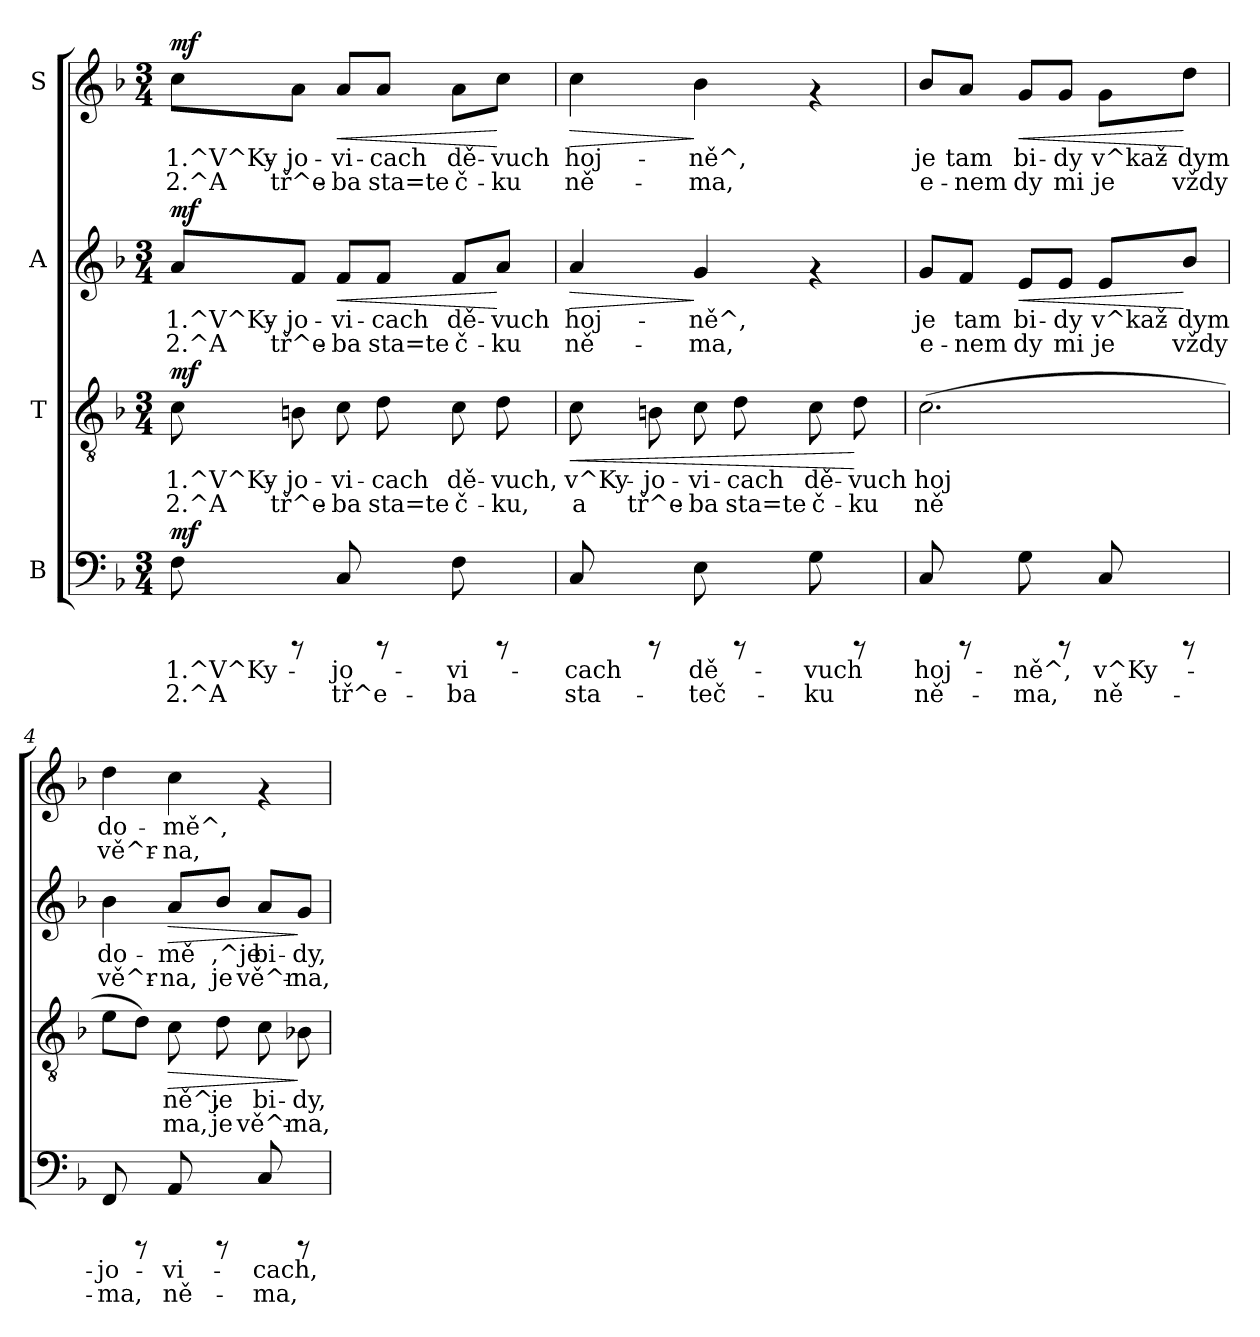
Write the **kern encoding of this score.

**kern	**text	**text	**dynam	**kern	**text	**text	**dynam	**kern	**text	**text	**dynam	**kern	**text	**text	**dynam
*part4	*part4	*part4	*part4	*part3	*part3	*part3	*part3	*part2	*part2	*part2	*part2	*part1	*part1	*part1	*part1
*staff4	*staff4	*staff4	*staff4	*staff3	*staff3	*staff3	*staff3	*staff2	*staff2	*staff2	*staff2	*staff1	*staff1	*staff1	*staff1
*I"B	*	*	*	*I"T	*	*	*	*I"A	*	*	*	*I"S	*	*	*
!!LO:PB:g=z
*stria5	*	*	*	*stria5	*	*	*	*stria5	*	*	*	*stria5	*	*	*
*clefF4	*	*	*	*clefGv2	*	*	*	*clefG2	*	*	*	*clefG2	*	*	*
*k[b-]	*	*	*	*k[b-]	*	*	*	*k[b-]	*	*	*	*k[b-]	*	*	*
*F:	*	*	*	*F:	*	*	*	*F:	*	*	*	*F:	*	*	*
*M3/4	*	*	*	*M3/4	*	*	*	*M3/4	*	*	*	*M3/4	*	*	*
=1	=1	=1	=1	=1	=1	=1	=1	=1	=1	=1	=1	=1	=1	=1	=1
!	!LO:LY:b:rj	!LO:LY:b:rj	!LO:DY:a	!	!LO:LY:b:rj	!LO:LY:b:rj	!LO:DY:a	!	!LO:LY:b:rj	!LO:LY:b:rj	!LO:DY:a	!	!LO:LY:b:rj	!LO:LY:b:rj	!LO:DY:a
8F\	1.^V^Ky-	-2.^A	mf	8c\	1.^V^Ky-	-2.^A	mf	8a/L	1.^V^Ky-	-2.^A	mf	8cc\L	1.^V^Ky-	-2.^A	mf
!	!	!	!	!	!LO:LY:b:rj	!LO:LY:b:rj	!	!	!LO:LY:b:rj	!LO:LY:b:rj	!	!	!LO:LY:b:rj	!LO:LY:b:rj	!
8rCCC	.	.	.	8Bn\	jo-	-tř^e-	.	8f/J	jo-	-tř^e-	.	8a\J	jo-	-tř^e-	.
!	!LO:LY:b:rj	!LO:LY:b:rj	!	!	!LO:LY:b:rj	!LO:LY:b:rj	!	!	!LO:LY:b:rj	!LO:LY:b:rj	!LO:HP:b	!	!LO:LY:b:rj	!LO:LY:b:rj	!LO:HP:b
8C/	jo-	-tř^e-	.	8c\	-vi-	-ba	.	8f/L	-vi-	-ba	<	8a/L	-vi-	-ba	<
!	!	!	!	!	!LO:LY:b:rj	!LO:LY:b:rj	!	!	!LO:LY:b:rj	!LO:LY:b:rj	!	!	!LO:LY:b:rj	!LO:LY:b:rj	!
8rCCC	.	.	.	8d\	cach	sta=te	.	8f/J	cach	sta=te	.	8a/J	cach	sta=te	.
!	!LO:LY:b:rj	!LO:LY:b:rj	!	!	!LO:LY:b:rj	!LO:LY:b:rj	!	!	!LO:LY:b:rj	!LO:LY:b:rj	!	!	!LO:LY:b:rj	!LO:LY:b:rj	!
8F\	-vi-	-ba	.	8c\	dě-	-č-	.	8f/L	dě-	-č-	.	8a\L	dě-	-č-	.
!	!	!	!	!	!LO:LY:b:rj	!LO:LY:b:rj	!	!	!LO:LY:b:rj	!LO:LY:b:rj	!	!	!LO:LY:b:rj	!LO:LY:b:rj	!
8rCCC	.	.	.	8d\	-vuch,	ku,	.	8a/J	-vuch	ku	[	8cc\J	-vuch	ku	[
=2	=2	=2	=2	=2	=2	=2	=2	=2	=2	=2	=2	=2	=2	=2	=2
!	!LO:LY:b:rj	!LO:LY:b:rj	!	!	!LO:LY:b:rj	!LO:LY:b:rj	!LO:HP:b	!	!LO:LY:b:rj	!LO:LY:b:rj	!LO:HP:b	!	!LO:LY:b:rj	!LO:LY:b:rj	!LO:HP:b
8C/	cach	sta-	.	8c\	v^Ky-	-a	<	4a/	hoj-	-ně-	>	4cc\	hoj-	-ně-	>
!	!	!	!	!	!LO:LY:b:rj	!LO:LY:b:rj	!	!	!	!	!	!	!	!	!
8rCCC	.	.	.	8Bn\	jo-	-tř^e-	.	.	.	.	.	.	.	.	.
!	!LO:LY:b:rj	!LO:LY:b:rj	!	!	!LO:LY:b:rj	!LO:LY:b:rj	!	!	!LO:LY:b:rj	!LO:LY:b:rj	!	!	!LO:LY:b:rj	!LO:LY:b:rj	!
8E\	-dě-	-teč-	.	8c\	-vi-	-ba	.	4g/	-ně^,	ma,	]	4b-\	-ně^,	ma,	]
!	!	!	!	!	!LO:LY:b:rj	!LO:LY:b:rj	!	!	!	!	!	!	!	!	!
8rCCC	.	.	.	8d\	cach	sta=te	.	.	.	.	.	.	.	.	.
!	!LO:LY:b:rj	!LO:LY:b:rj	!	!	!LO:LY:b:rj	!LO:LY:b:rj	!	!	!	!	!	!	!	!	!
8G\	-vuch	ku	.	8c\	dě-	-č-	.	4rf	.	.	.	4rf	.	.	.
!	!	!	!	!	!LO:LY:b:rj	!LO:LY:b:rj	!	!	!	!	!	!	!	!	!
8rCCC	.	.	.	8d\	-vuch	ku	[	.	.	.	.	.	.	.	.
=3	=3	=3	=3	=3	=3	=3	=3	=3	=3	=3	=3	=3	=3	=3	=3
!	!LO:LY:b:rj	!LO:LY:b:rj	!	!	!LO:LY:b:rj	!LO:LY:b:rj	!	!	!LO:LY:b:rj	!LO:LY:b:rj	!	!	!LO:LY:b:rj	!LO:LY:b:rj	!
8C/	hoj-	-ně-	.	(>2.c\	hoj-	-ně-	.	8g/L	je	e-	.	8b-/L	je	e-	.
!	!	!	!	!	!	!	!	!	!LO:LY:b:rj	!LO:LY:b:rj	!	!	!LO:LY:b:rj	!LO:LY:b:rj	!
8rCCC	.	.	.	.	.	.	.	8f/J	-tam	nem	.	8a/J	-tam	nem	.
!	!LO:LY:b:rj	!LO:LY:b:rj	!	!	!	!	!	!	!LO:LY:b:rj	!LO:LY:b:rj	!LO:HP:b	!	!LO:LY:b:rj	!LO:LY:b:rj	!LO:HP:b
8G\	-ně^,	ma,	.	.	.	.	.	8e/L	bi-	-dy	<	8g/L	bi-	-dy	<
!	!	!	!	!	!	!	!	!	!LO:LY:b:rj	!LO:LY:b:rj	!	!	!LO:LY:b:rj	!LO:LY:b:rj	!
8rCCC	.	.	.	.	.	.	.	8e/J	dy	mi	.	8g/J	dy	mi	.
!	!LO:LY:b:rj	!LO:LY:b:rj	!	!	!	!	!	!	!LO:LY:b:rj	!LO:LY:b:rj	!	!	!LO:LY:b:rj	!LO:LY:b:rj	!
8C/	v^Ky-	-ně-	.	.	.	.	.	8e/L	v^kaž-	-je	.	8g\L	v^kaž-	-je	.
!	!	!	!	!	!	!	!	!	!LO:LY:b:rj	!LO:LY:b:rj	!	!	!LO:LY:b:rj	!LO:LY:b:rj	!
8rCCC	.	.	.	.	.	.	.	8b-/J	dym	vždy	[	8dd\J	dym	vždy	[
=4	=4	=4	=4	=4	=4	=4	=4	=4	=4	=4	=4	=4	=4	=4	=4
!	!LO:LY:b:rj	!LO:LY:b:rj	!	!	!LO:LY:b:rj	!LO:LY:b:rj	!	!	!LO:LY:b:rj	!LO:LY:b:rj	!	!	!LO:LY:b:rj	!LO:LY:b:rj	!
8FF/	-jo-	-ma,	.	8e\L	--	-	.	4b-\	do-	-vě^r-	.	4dd\	do-	-vě^r-	.
!	!	!	!	!	!LO:LY:b:rj	!LO:LY:b:rj	!	!	!	!	!	!	!	!	!
8rCCC	.	.	.	8d\J)	-	-	.	.	.	.	.	.	.	.	.
!	!LO:LY:b:rj	!LO:LY:b:rj	!	!	!LO:LY:b:rj	!LO:LY:b:rj	!LO:HP:b	!	!LO:LY:b:rj	!LO:LY:b:rj	!LO:HP:b	!	!LO:LY:b:rj	!LO:LY:b:rj	!
8AA/	vi-	-ně-	.	8c\	ně^,	ma,	>	8a/L	-mě	na,	>	4cc\	-mě^,	na,	.
!	!	!	!	!	!LO:LY:b:rj	!LO:LY:b:rj	!	!	!LO:LY:b:rj	!LO:LY:b:rj	!	!	!	!	!
8rCCC	.	.	.	8d\	je	je	.	8b-/J	,^je	je	.	.	.	.	.
!	!LO:LY:b:rj	!LO:LY:b:rj	!	!	!LO:LY:b:rj	!LO:LY:b:rj	!	!	!LO:LY:b:rj	!LO:LY:b:rj	!	!	!	!	!
8C/	-cach,	ma,	.	8c\	bi-	-vě^r-	.	8a/L	bi-	-vě^r-	.	4rf	.	.	.
!	!	!	!	!	!LO:LY:b:rj	!LO:LY:b:rj	!	!	!LO:LY:b:rj	!LO:LY:b:rj	!	!	!	!	!
8rCCC	.	.	.	8B-X\	-dy,	na,	]	8g/J	-dy,	na,	]	.	.	.	.
=	=	=	=	=	=	=	=	=	=	=	=	=	=	=	=
*-	*-	*-	*-	*-	*-	*-	*-	*-	*-	*-	*-	*-	*-	*-	*-
